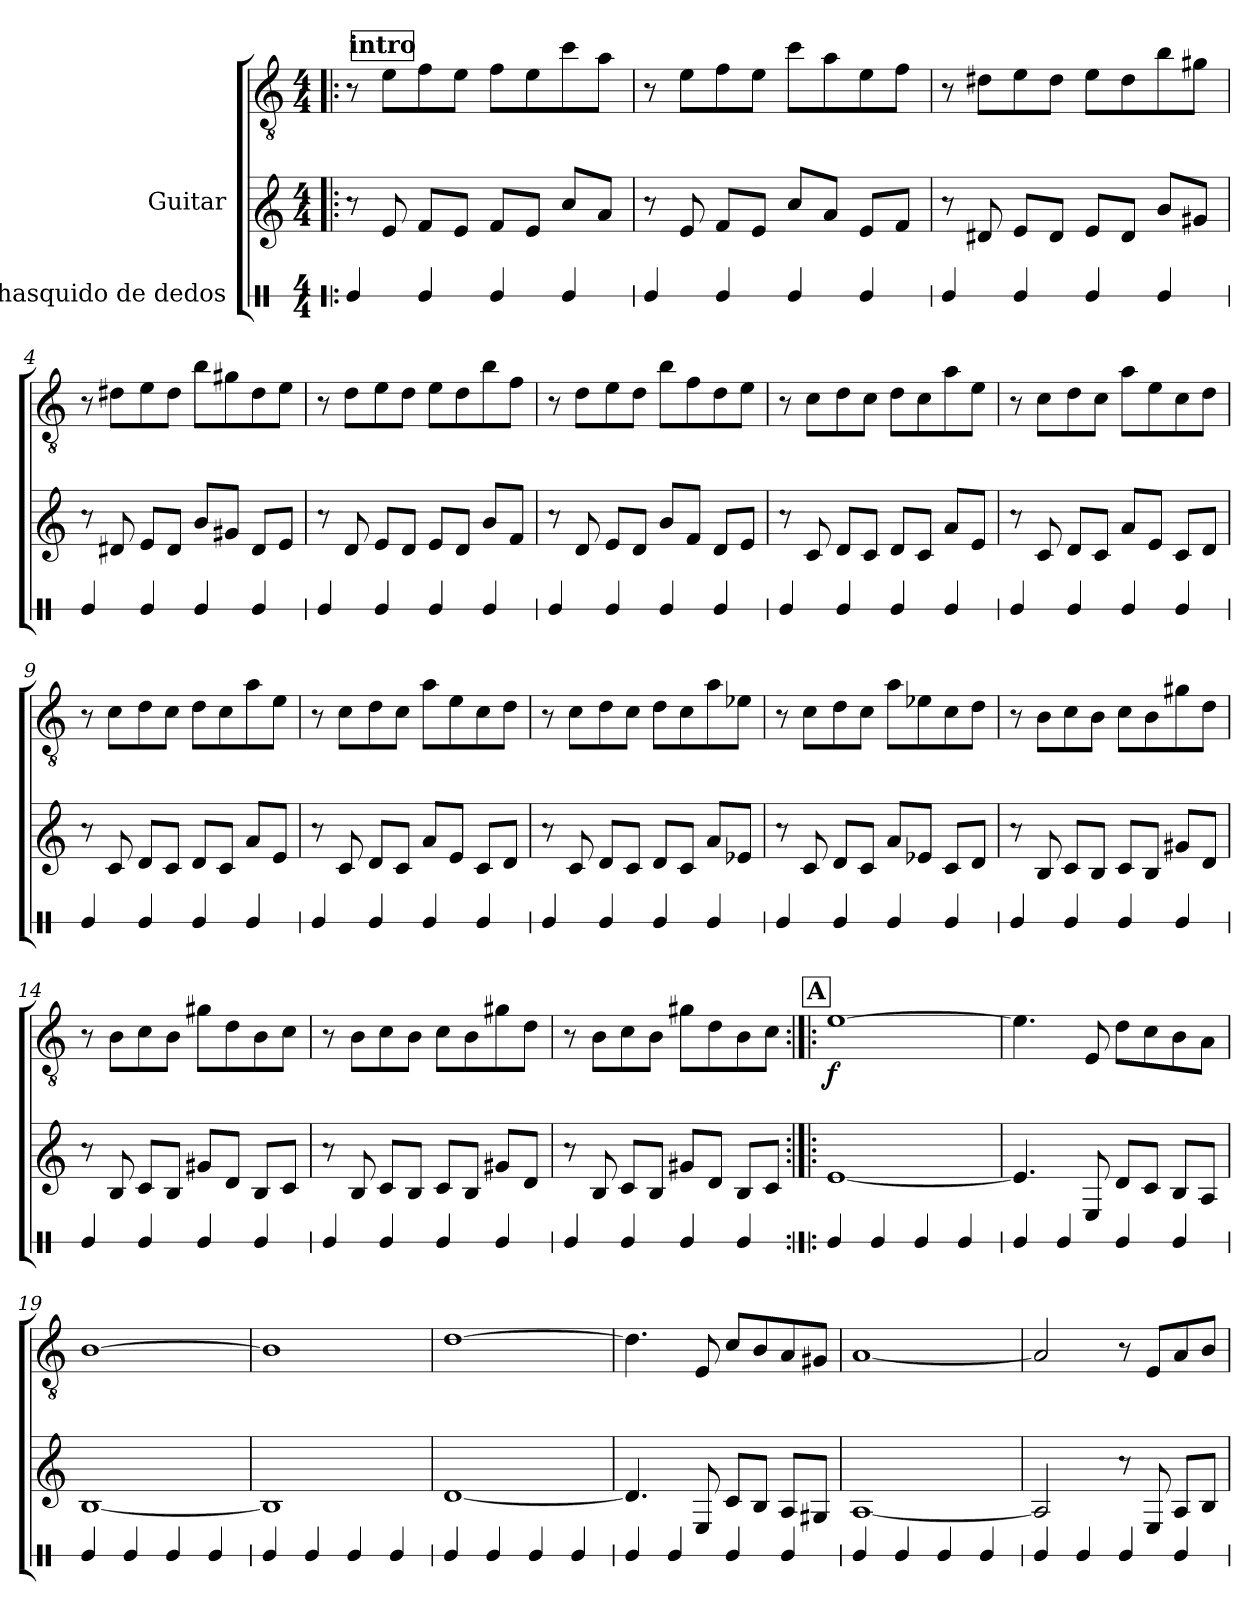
**kern	**kern	**kern	**dynam
*part2	*part1	*part1	*part1
*staff3	*staff2	*staff1	*staff1/2
*I"Chasquido de dedos	*I"Guitar	*	*
*stria1	*stria6	*	*
*clefX	*	*clefGv2	*
*k[]	*k[]	*k[]	*
*M4/4	*M4/4	*M4/4	*
!!LO:REH:place=s1:a:B:fs=14:t=intro:qo=0.5
=1!|:	=1!|:	=1!|:	=1!|:
4Re/	8r	8r	.
.	8e	8e\L	.
4Re/	8fL	8f\	.
.	8eJ	8e\J	.
4Re/	8fL	8f\L	.
.	8eJ	8e\	.
4Re/	8ccL	8cc\	.
.	8aJ	8a\J	.
=2	=2	=2	=2
4Re/	8r	8r	.
.	8e	8e\L	.
4Re/	8fL	8f\	.
.	8eJ	8e\J	.
4Re/	8ccL	8cc\L	.
.	8aJ	8a\	.
4Re/	8eL	8e\	.
.	8fJ	8f\J	.
=3	=3	=3	=3
4Re/	8r	8r	.
.	8d#X	8d#X\L	.
4Re/	8eL	8e\	.
.	8d#J	8d#\J	.
4Re/	8eL	8e\L	.
.	8d#J	8d#\	.
4Re/	8bL	8b\	.
.	8g#J	8g#X\J	.
=4	=4	=4	=4
4Re/	8r	8r	.
.	8d#X	8d#X\L	.
4Re/	8eL	8e\	.
.	8d#J	8d#\J	.
4Re/	8bL	8b\L	.
.	8g#J	8g#X\	.
4Re/	8d#L	8d#\	.
.	8eJ	8e\J	.
=5	=5	=5	=5
4Re/	8r	8r	.
.	8d	8d\L	.
4Re/	8eL	8e\	.
.	8dJ	8d\J	.
4Re/	8eL	8e\L	.
.	8dJ	8d\	.
4Re/	8bL	8b\	.
.	8fJ	8f\J	.
=6	=6	=6	=6
4Re/	8r	8r	.
.	8d	8d\L	.
4Re/	8eL	8e\	.
.	8dJ	8d\J	.
4Re/	8bL	8b\L	.
.	8fJ	8f\	.
4Re/	8dL	8d\	.
.	8eJ	8e\J	.
=7	=7	=7	=7
4Re/	8r	8r	.
.	8c	8c\L	.
4Re/	8dL	8d\	.
.	8cJ	8c\J	.
4Re/	8dL	8d\L	.
.	8cJ	8c\	.
4Re/	8aL	8a\	.
.	8eJ	8e\J	.
=8	=8	=8	=8
4Re/	8r	8r	.
.	8c	8c\L	.
4Re/	8dL	8d\	.
.	8cJ	8c\J	.
4Re/	8aL	8a\L	.
.	8eJ	8e\	.
4Re/	8cL	8c\	.
.	8dJ	8d\J	.
!!LO:LB:g=z
=9	=9	=9	=9
4Re/	8r	8r	.
.	8c	8c\L	.
4Re/	8dL	8d\	.
.	8cJ	8c\J	.
4Re/	8dL	8d\L	.
.	8cJ	8c\	.
4Re/	8aL	8a\	.
.	8eJ	8e\J	.
=10	=10	=10	=10
4Re/	8r	8r	.
.	8c	8c\L	.
4Re/	8dL	8d\	.
.	8cJ	8c\J	.
4Re/	8aL	8a\L	.
.	8eJ	8e\	.
4Re/	8cL	8c\	.
.	8dJ	8d\J	.
=11	=11	=11	=11
4Re/	8r	8r	.
.	8c	8c\L	.
4Re/	8dL	8d\	.
.	8cJ	8c\J	.
4Re/	8dL	8d\L	.
.	8cJ	8c\	.
4Re/	8aL	8a\	.
.	8e-XJ	8e-X\J	.
=12	=12	=12	=12
4Re/	8r	8r	.
.	8c	8c\L	.
4Re/	8dL	8d\	.
.	8cJ	8c\J	.
4Re/	8aL	8a\L	.
.	8e-XJ	8e-X\	.
4Re/	8cL	8c\	.
.	8dJ	8d\J	.
=13	=13	=13	=13
4Re/	8r	8r	.
.	8B	8B\L	.
4Re/	8cL	8c\	.
.	8BJ	8B\J	.
4Re/	8cL	8c\L	.
.	8BJ	8B\	.
4Re/	8g#XL	8g#X\	.
.	8dJ	8d\J	.
=14	=14	=14	=14
4Re/	8r	8r	.
.	8B	8B\L	.
4Re/	8cL	8c\	.
.	8BJ	8B\J	.
4Re/	8g#XL	8g#X\L	.
.	8dJ	8d\	.
4Re/	8BL	8B\	.
.	8cJ	8c\J	.
=15	=15	=15	=15
4Re/	8r	8r	.
.	8B	8B\L	.
4Re/	8cL	8c\	.
.	8BJ	8B\J	.
4Re/	8cL	8c\L	.
.	8BJ	8B\	.
4Re/	8g#XL	8g#X\	.
.	8dJ	8d\J	.
=16	=16	=16	=16
4Re/	8r	8r	.
.	8B	8B\L	.
4Re/	8cL	8c\	.
.	8BJ	8B\J	.
4Re/	8g#XL	8g#X\L	.
.	8dJ	8d\	.
4Re/	8BL	8B\	.
.	8cJ	8c\J	.
!!LO:LB:g=z
!!LO:REH:place=s1:a:B:fs=14:t=A
=17:|!|:	=17:|!|:	=17:|!|:	=17:|!|:
!	!	!	!LO:DY:b
4Re/	[1e	[1e	f
4Re/	.	.	.
4Re/	.	.	.
4Re/	.	.	.
=18	=18	=18	=18
4Re/	4.e]	4.e\]	.
4Re/	.	.	.
.	8E	8E/	.
4Re/	8dL	8d\L	.
.	8cJ	8c\	.
4Re/	8BL	8B\	.
.	8AJ	8A\J	.
=19	=19	=19	=19
4Re/	[1B	[1B	.
4Re/	.	.	.
4Re/	.	.	.
4Re/	.	.	.
=20	=20	=20	=20
4Re/	1B]	1B]	.
4Re/	.	.	.
4Re/	.	.	.
4Re/	.	.	.
=21	=21	=21	=21
4Re/	[1d	[1d	.
4Re/	.	.	.
4Re/	.	.	.
4Re/	.	.	.
=22	=22	=22	=22
4Re/	4.d]	4.d\]	.
4Re/	.	.	.
.	8E	8E/	.
4Re/	8cL	8c/L	.
.	8BJ	8B/	.
4Re/	8AL	8A/	.
.	8G#XJ	8G#X/J	.
=23	=23	=23	=23
4Re/	[1A	[1A	.
4Re/	.	.	.
4Re/	.	.	.
4Re/	.	.	.
=24	=24	=24	=24
4Re/	2A]	2A/]	.
4Re/	.	.	.
4Re/	8r	8r	.
.	8E	8E/L	.
4Re/	8AL	8A/	.
.	8BJ	8B/J	.
=	=	=	=
*-	*-	*-	*-
